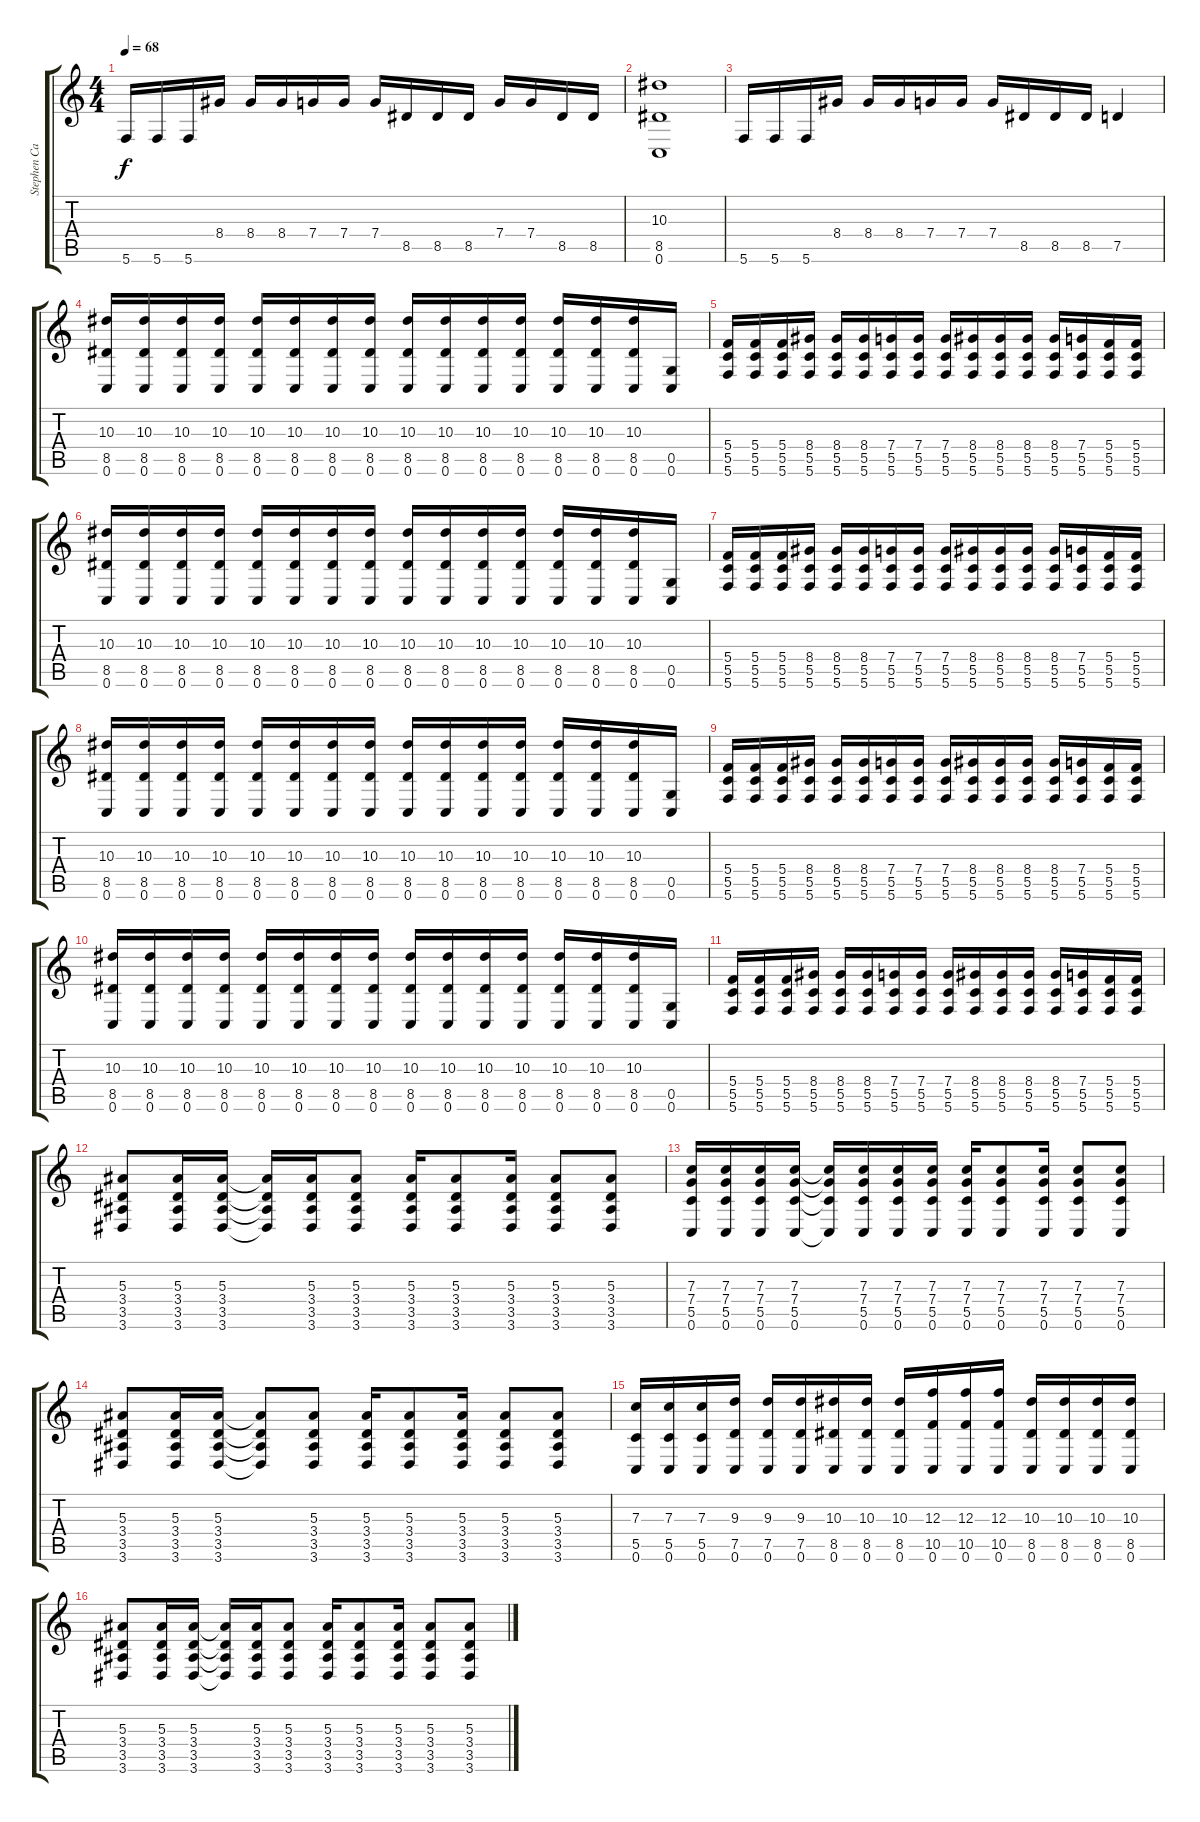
\track ("Stephen Carpenter" "Stephen Ca") {instrument distortionguitar}
\staff {score tabs}
\tuning (D4 A3 F3 C3 G2 C2) {hide}
\ts (4 4)
\tempo 68
\clef g2
\ks c
5.6.16{dy f} 5.6.16 5.6.16 8.4.16 8.4.16 8.4.16 7.4.16 7.4.16 7.4.16 8.5.16 8.5.16 8.5.16 7.4.16 7.4.16 8.5.16 8.5.16 |
(10.3 8.5 0.6).1 |
5.6.16 5.6.16 5.6.16 8.4.16 8.4.16 8.4.16 7.4.16 7.4.16 7.4.16 8.5.16 8.5.16 8.5.16 7.5.4 |
(10.3 8.5 0.6).16 (10.3 8.5 0.6).16 (10.3 8.5 0.6).16 (10.3 8.5 0.6).16 (10.3 8.5 0.6).16 (10.3 8.5 0.6).16 (10.3 8.5 0.6).16 (10.3 8.5 0.6).16 (10.3 8.5 0.6).16 (10.3 8.5 0.6).16 (10.3 8.5 0.6).16 (10.3 8.5 0.6).16 (10.3 8.5 0.6).16 (10.3 8.5 0.6).16 (10.3 8.5 0.6).16 (0.5 0.6).16 |
(5.4 5.5 5.6).16 (5.4 5.5 5.6).16 (5.4 5.5 5.6).16 (8.4 5.5 5.6).16 (8.4 5.5 5.6).16 (8.4 5.5 5.6).16 (7.4 5.5 5.6).16 (7.4 5.5 5.6).16 (7.4 5.5 5.6).16 (8.4 5.5 5.6).16 (8.4 5.5 5.6).16 (8.4 5.5 5.6).16 (8.4 5.5 5.6).16 (7.4 5.5 5.6).16 (5.4 5.5 5.6).16 (5.4 5.5 5.6).16 |
(10.3 8.5 0.6).16 (10.3 8.5 0.6).16 (10.3 8.5 0.6).16 (10.3 8.5 0.6).16 (10.3 8.5 0.6).16 (10.3 8.5 0.6).16 (10.3 8.5 0.6).16 (10.3 8.5 0.6).16 (10.3 8.5 0.6).16 (10.3 8.5 0.6).16 (10.3 8.5 0.6).16 (10.3 8.5 0.6).16 (10.3 8.5 0.6).16 (10.3 8.5 0.6).16 (10.3 8.5 0.6).16 (0.5 0.6).16 |
(5.4 5.5 5.6).16 (5.4 5.5 5.6).16 (5.4 5.5 5.6).16 (8.4 5.5 5.6).16 (8.4 5.5 5.6).16 (8.4 5.5 5.6).16 (7.4 5.5 5.6).16 (7.4 5.5 5.6).16 (7.4 5.5 5.6).16 (8.4 5.5 5.6).16 (8.4 5.5 5.6).16 (8.4 5.5 5.6).16 (8.4 5.5 5.6).16 (7.4 5.5 5.6).16 (5.4 5.5 5.6).16 (5.4 5.5 5.6).16 |
(10.3 8.5 0.6).16 (10.3 8.5 0.6).16 (10.3 8.5 0.6).16 (10.3 8.5 0.6).16 (10.3 8.5 0.6).16 (10.3 8.5 0.6).16 (10.3 8.5 0.6).16 (10.3 8.5 0.6).16 (10.3 8.5 0.6).16 (10.3 8.5 0.6).16 (10.3 8.5 0.6).16 (10.3 8.5 0.6).16 (10.3 8.5 0.6).16 (10.3 8.5 0.6).16 (10.3 8.5 0.6).16 (0.5 0.6).16 |
(5.4 5.5 5.6).16 (5.4 5.5 5.6).16 (5.4 5.5 5.6).16 (8.4 5.5 5.6).16 (8.4 5.5 5.6).16 (8.4 5.5 5.6).16 (7.4 5.5 5.6).16 (7.4 5.5 5.6).16 (7.4 5.5 5.6).16 (8.4 5.5 5.6).16 (8.4 5.5 5.6).16 (8.4 5.5 5.6).16 (8.4 5.5 5.6).16 (7.4 5.5 5.6).16 (5.4 5.5 5.6).16 (5.4 5.5 5.6).16 |
(10.3 8.5 0.6).16 (10.3 8.5 0.6).16 (10.3 8.5 0.6).16 (10.3 8.5 0.6).16 (10.3 8.5 0.6).16 (10.3 8.5 0.6).16 (10.3 8.5 0.6).16 (10.3 8.5 0.6).16 (10.3 8.5 0.6).16 (10.3 8.5 0.6).16 (10.3 8.5 0.6).16 (10.3 8.5 0.6).16 (10.3 8.5 0.6).16 (10.3 8.5 0.6).16 (10.3 8.5 0.6).16 (0.5 0.6).16 |
(5.4 5.5 5.6).16 (5.4 5.5 5.6).16 (5.4 5.5 5.6).16 (8.4 5.5 5.6).16 (8.4 5.5 5.6).16 (8.4 5.5 5.6).16 (7.4 5.5 5.6).16 (7.4 5.5 5.6).16 (7.4 5.5 5.6).16 (8.4 5.5 5.6).16 (8.4 5.5 5.6).16 (8.4 5.5 5.6).16 (8.4 5.5 5.6).16 (7.4 5.5 5.6).16 (5.4 5.5 5.6).16 (5.4 5.5 5.6).16 |
(5.3 3.4 3.5 3.6).8 (5.3 3.4 3.5 3.6).16 (5.3 3.4 3.5 3.6).16 (5.3{t} 3.4{t} 3.5{t} 3.6{t}).16 (5.3 3.4 3.5 3.6).16 (5.3 3.4 3.5 3.6).8 (5.3 3.4 3.5 3.6).16 (5.3 3.4 3.5 3.6).8 (5.3 3.4 3.5 3.6).16 (5.3 3.4 3.5 3.6).8 (5.3 3.4 3.5 3.6).8 |
(7.3 7.4 5.5 0.6).16 (7.3 7.4 5.5 0.6).16 (7.3 7.4 5.5 0.6).16 (7.3 7.4 5.5 0.6).16 (7.3{t} 7.4{t} 5.5{t} 0.6{t}).16 (7.3 7.4 5.5 0.6).16 (7.3 7.4 5.5 0.6).16 (7.3 7.4 5.5 0.6).16 (7.3 7.4 5.5 0.6).16 (7.3 7.4 5.5 0.6).8 (7.3 7.4 5.5 0.6).16 (7.3 7.4 5.5 0.6).8 (7.3 7.4 5.5 0.6).8 |
(5.3 3.4 3.5 3.6).8 (5.3 3.4 3.5 3.6).16 (5.3 3.4 3.5 3.6).16 (5.3{t} 3.4{t} 3.5{t} 3.6{t}).8 (5.3 3.4 3.5 3.6).8 (5.3 3.4 3.5 3.6).16 (5.3 3.4 3.5 3.6).8 (5.3 3.4 3.5 3.6).16 (5.3 3.4 3.5 3.6).8 (5.3 3.4 3.5 3.6).8 |
(7.3 5.5 0.6).16 (7.3 5.5 0.6).16 (7.3 5.5 0.6).16 (9.3 7.5 0.6).16 (9.3 7.5 0.6).16 (9.3 7.5 0.6).16 (10.3 8.5 0.6).16 (10.3 8.5 0.6).16 (10.3 8.5 0.6).16 (12.3 10.5 0.6).16 (12.3 10.5 0.6).16 (12.3 10.5 0.6).16 (10.3 8.5 0.6).16 (10.3 8.5 0.6).16 (10.3 8.5 0.6).16 (10.3 8.5 0.6).16 |
(5.3 3.4 3.5 3.6).8 (5.3 3.4 3.5 3.6).16 (5.3 3.4 3.5 3.6).16 (5.3{t} 3.4{t} 3.5{t} 3.6{t}).16 (5.3 3.4 3.5 3.6).16 (5.3 3.4 3.5 3.6).8 (5.3 3.4 3.5 3.6).16 (5.3 3.4 3.5 3.6).8 (5.3 3.4 3.5 3.6).16 (5.3 3.4 3.5 3.6).8 (5.3 3.4 3.5 3.6).8
